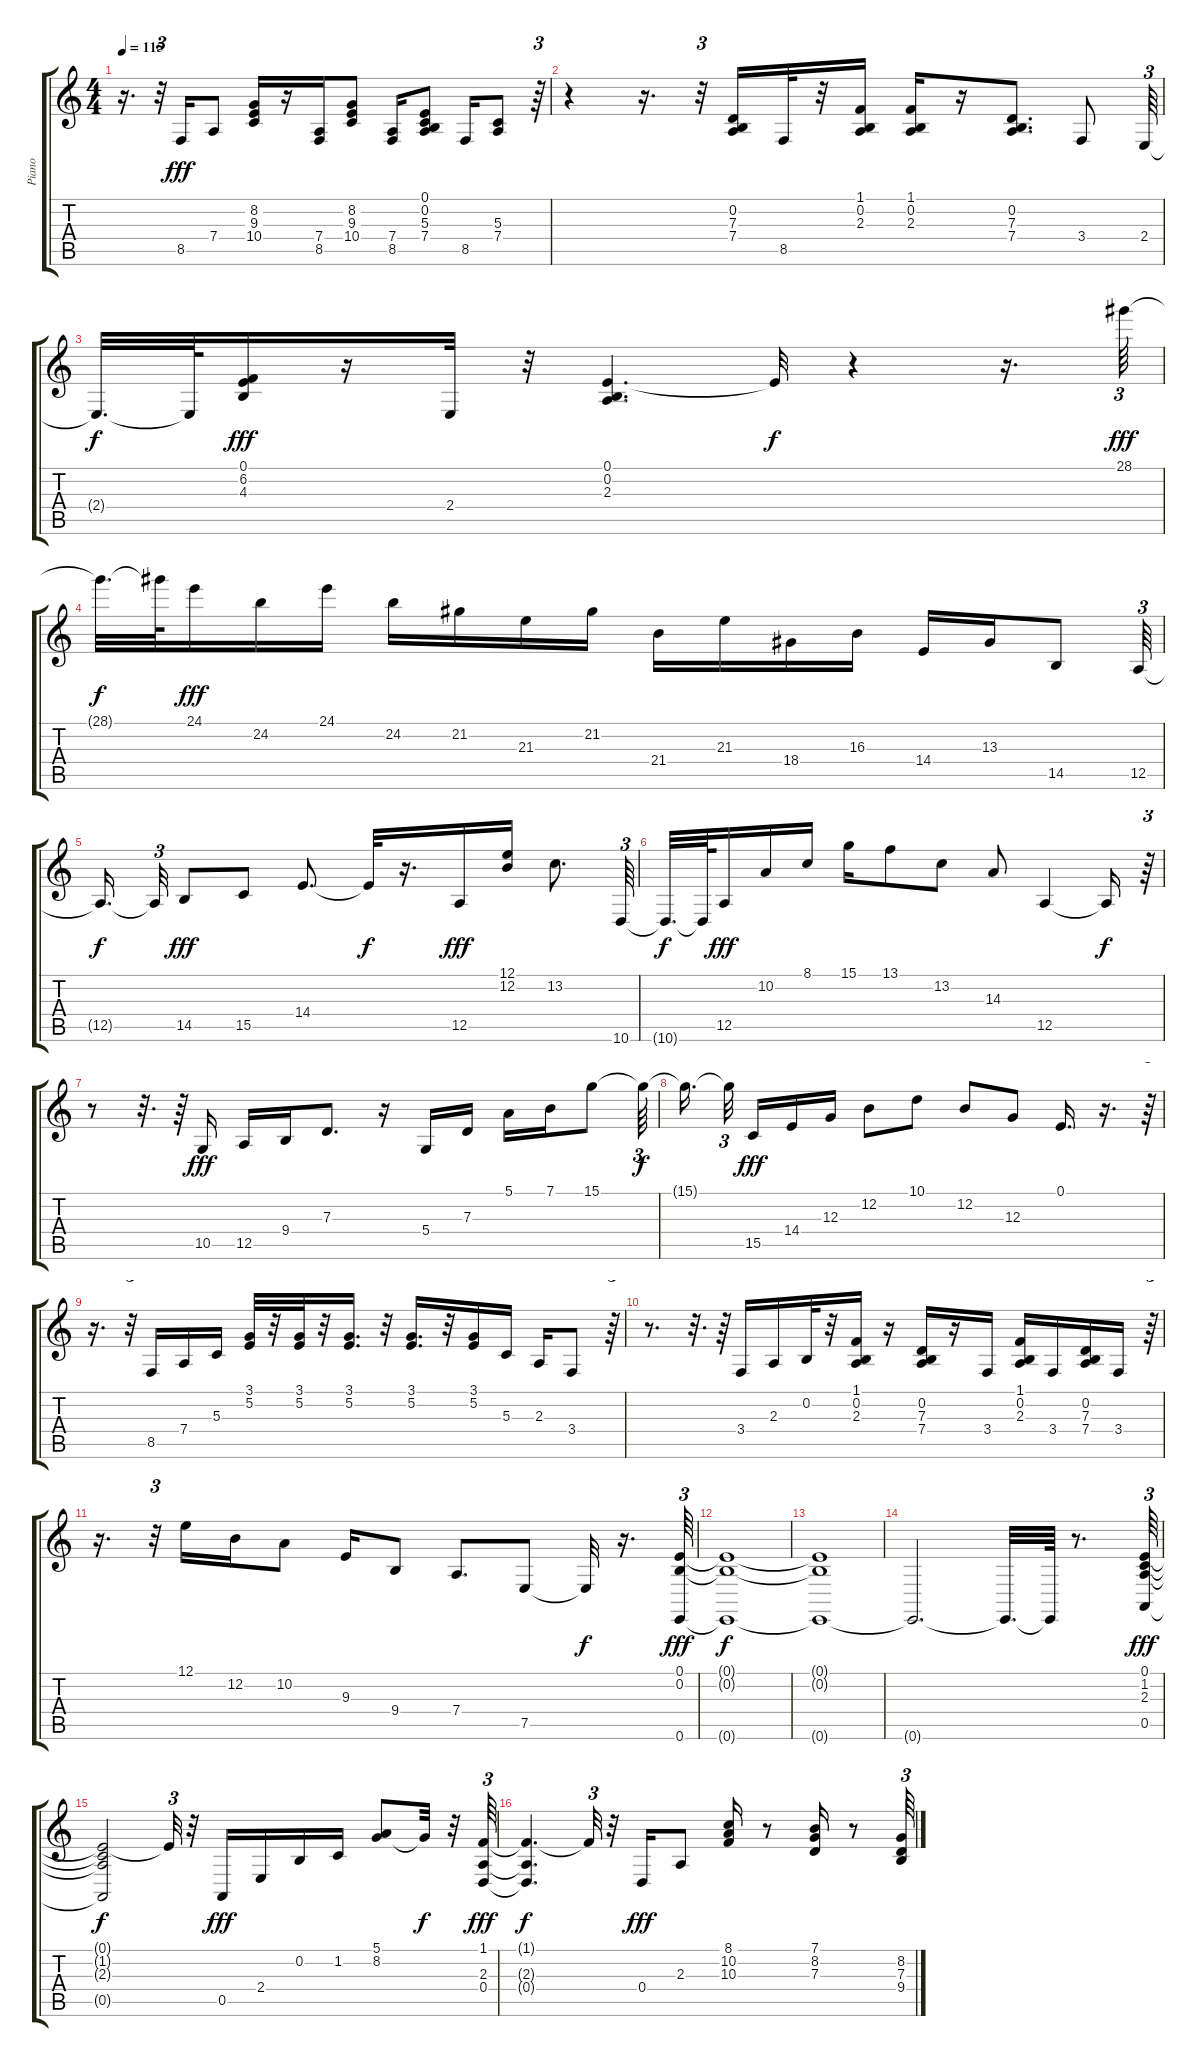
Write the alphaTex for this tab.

\track ("Piano" "Piano") {instrument acousticgrandpiano}
\staff {score tabs}
\tuning (E4 B3 G3 D3 A2 E2) {hide}
\ts (4 4)
\tempo 115
\clef g2
\ks c
r.16{d dy fff} r.32{tu (3 2)} 8.5.16 7.4.8 (8.2 9.3 10.4).16 r.16 (7.4 8.5).16 (8.2 9.3 10.4).8 (7.4 8.5).16 (0.1 0.2 5.3 7.4).8 8.5.16 (5.3 7.4).8 r.64{tu (3 2)} |
r.4 r.16{d} r.32{tu (3 2)} (0.2 7.3 7.4).16 8.5.32 r.32 (1.1 0.2 2.3).16 (1.1 0.2 2.3).16 r.16 (0.2 7.3 7.4).8{d} 3.4.8 2.4.64{tu (3 2)} |
2.4{t}.32{d dy f} 2.4{t}.64 (0.1 6.2 4.3).16{dy fff} r.16 2.4.32 r.32 (0.1 0.2 2.3).4{d} 0.1{t}.32{dy f} r.4 r.16{d} 28.1.64{tu (3 2) dy fff} |
28.1{t}.32{d dy f} 28.1{t}.64 24.1.16{dy fff} 24.2.16 24.1.16 24.2.16 21.2.16 21.3.16 21.2.16 21.4.16 21.3.16 18.4.16 16.3.16 14.4.16 13.3.16 14.5.8 12.5.64{tu (3 2)} |
12.5{t}.16{d dy f} 12.5{t}.32{tu (3 2)} 14.5.8{dy fff} 15.5.8 14.4.8{d} 14.4{t}.32{dy f} r.16{d} 12.5.16{dy fff} (12.1 12.2).16 13.2.8{d} 10.6.64{tu (3 2)} |
10.6{t}.32{d dy f} 10.6{t}.64 12.5.16{dy fff} 10.2.16 8.1.16 15.1.16 13.1.8 13.2.8 14.3.8 12.5.4 12.5{t}.16{dy f} r.64{tu (3 2)} |
r.8 r.32{d} r.64 10.5.16{dy fff} 12.5.16 9.4.16 7.3.8{d} r.16 5.4.16 7.3.16 5.1.16 7.1.16 15.1.8 15.1{t}.64{tu (3 2) dy f} |
15.1{t}.16{d} 15.1{t}.32{tu (3 2)} 15.5.16{dy fff} 14.4.16 12.3.16 12.2.8 10.1.8 12.2.8 12.3.8 0.1.16{d} r.16{d} r.64{tu (3 2)} |
r.16{d} r.32{tu (3 2)} 8.5.16 7.4.16 5.3.16 (3.1 5.2).32 r.32 (3.1 5.2).32 r.32 (3.1 5.2).16{d} r.32 (3.1 5.2).16{d} r.32 (3.1 5.2).16 5.3.16 2.3.16 3.4.8 r.64{tu (3 2)} |
r.8{d} r.32{d} r.64 3.4.16 2.3.16 0.2.32 r.32 (1.1 0.2 2.3).16 r.16 (0.2 7.3 7.4).16 r.16 3.4.16 (1.1 0.2 2.3).16 3.4.16 (0.2 7.3 7.4).16 3.4.16 r.64{tu (3 2)} |
r.16{d} r.32{tu (3 2)} 12.1.16 12.2.16 10.2.8 9.3.16 9.4.8 7.4.8{d} 7.5.8 7.5{t}.32{dy f} r.16{d} (0.1 0.2 0.6).64{tu (3 2) dy fff} |
(0.1{t} 0.2{t} 0.6{t}).1{dy f} |
(0.1{t} 0.2{t} 0.6{t}).1 |
0.6{t}.2{d} 0.6{t}.32{d} 0.6{t}.64 r.8{d} (0.1 1.2 2.3 0.5).64{tu (3 2) dy fff} |
(0.1{t} 1.2{t} 2.3{t} 0.5{t}).2{dy f} 0.1{t}.32{tu (3 2)} r.32 0.5.16{dy fff} 2.4.16 0.2.16 1.2.16 (5.1 8.2).8 8.2{t}.32{dy f} r.32 (1.1 2.3 0.4).64{tu (3 2) dy fff} |
(1.1{t} 2.3{t} 0.4{t}).4{d dy f} 1.1{t}.32{tu (3 2)} r.32 0.4.16{dy fff} 2.3.8 (8.1 10.2 10.3).16 r.8 (7.1 8.2 7.3).16 r.8 (8.2 7.3 9.4).64{tu (3 2)}
